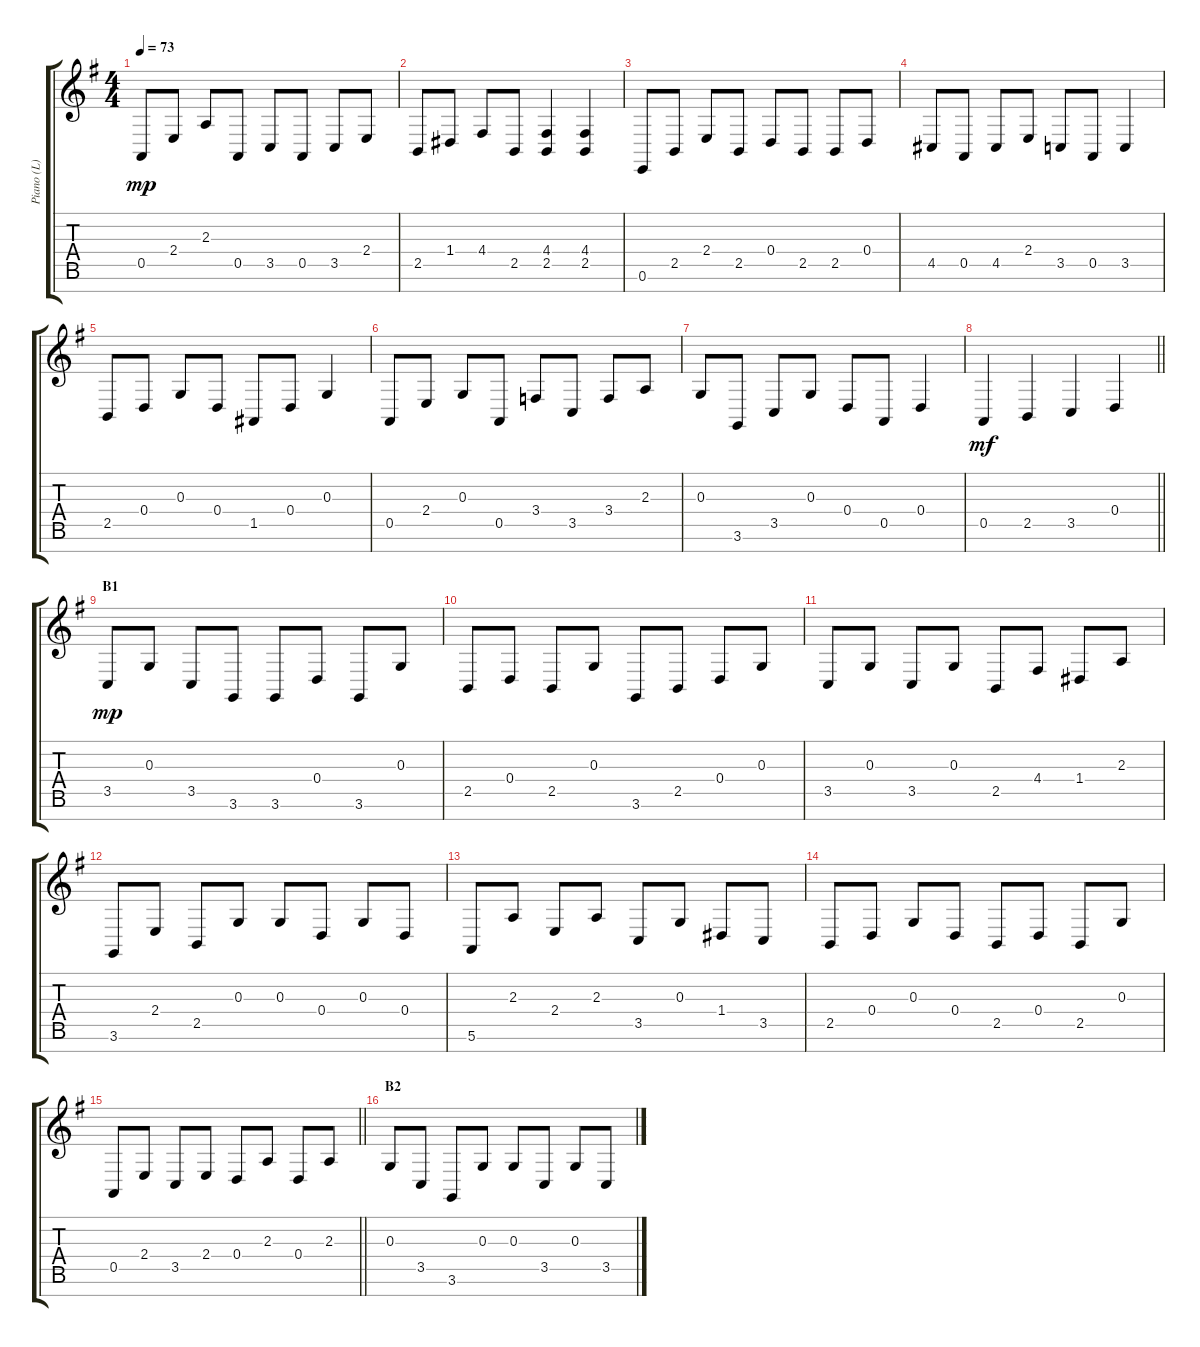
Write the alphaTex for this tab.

\track ("Piano (L)" "Piano (L)") {instrument acousticgrandpiano}
\staff {score tabs}
\tuning (E4 B3 G3 D3 A2 E2 B1) {hide}
\ts (4 4)
\tempo 73
\clef g2
\ks g
0.5.8{dy mp} 2.4.8 2.3.8 0.5.8 3.5.8 0.5.8 3.5.8 2.4.8 |
2.5.8 1.4.8 4.4.8 2.5.8 (4.4 2.5).4 (4.4 2.5).4 |
0.6.8 2.5.8 2.4.8 2.5.8 0.4.8 2.5.8 2.5.8 0.4.8 |
4.5.8 0.5.8 4.5.8 2.4.8 3.5.8 0.5.8 3.5.4 |
2.5.8 0.4.8 0.3.8 0.4.8 1.5.8 0.4.8 0.3.4 |
0.5.8 2.4.8 0.3.8 0.5.8 3.4.8 3.5.8 3.4.8 2.3.8 |
0.3.8 3.6.8 3.5.8 0.3.8 0.4.8 0.5.8 0.4.4 |
\barLineRight lightlight
0.5.4{dy mf} 2.5.4 3.5.4 0.4.4 |
\section ("" "B1")
3.5.8{dy mp} 0.3.8 3.5.8 3.6.8 3.6.8 0.4.8 3.6.8 0.3.8 |
2.5.8 0.4.8 2.5.8 0.3.8 3.6.8 2.5.8 0.4.8 0.3.8 |
3.5.8 0.3.8 3.5.8 0.3.8 2.5.8 4.4.8 1.4.8 2.3.8 |
3.6.8 2.4.8 2.5.8 0.3.8 0.3.8 0.4.8 0.3.8 0.4.8 |
5.6.8 2.3.8 2.4.8 2.3.8 3.5.8 0.3.8 1.4.8 3.5.8 |
2.5.8 0.4.8 0.3.8 0.4.8 2.5.8 0.4.8 2.5.8 0.3.8 |
\barLineRight lightlight
0.5.8 2.4.8 3.5.8 2.4.8 0.4.8 2.3.8 0.4.8 2.3.8 |
\section ("" "B2")
0.3.8 3.5.8 3.6.8 0.3.8 0.3.8 3.5.8 0.3.8 3.5.8
